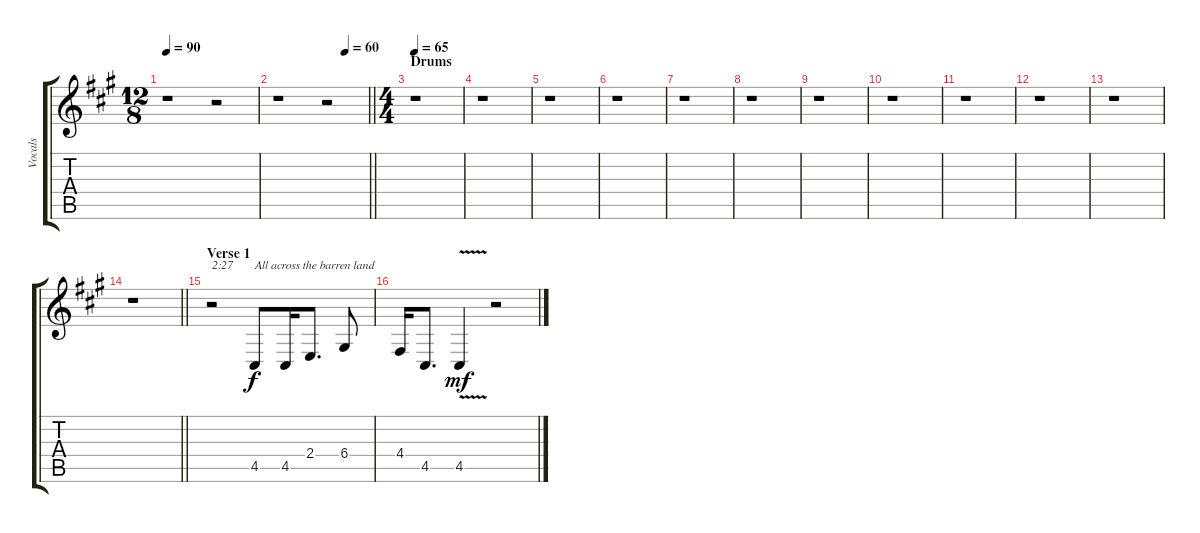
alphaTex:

\track ("Vocals" "Vocals") {instrument pad4choir}
\staff {score tabs}
\tuning (E4 B3 G3 D3 A2 E2) {hide}
\ts (12 8)
\tempo 90
\clef g2
\ks f#minor
r.1{dy f} r.2 |
\tempo (60 0.75)
\barLineRight lightlight
r.1 r.2 |
\ts (4 4)
\section ("" "Drums")
\tempo 65
r.1 |
r.1 |
r.1 |
r.1 |
r.1 |
r.1 |
r.1 |
r.1 |
r.1 |
r.1 |
r.1 |
\barLineRight lightlight
r.1 |
\section ("" "Verse 1")
r.2{txt "2:27"} 4.5.8{txt "All across the barren land"} 4.5.16 2.4.8{d} 6.4.8 |
4.4.16 4.5.8{d} 4.5{v}.4{dy mf} r.2
